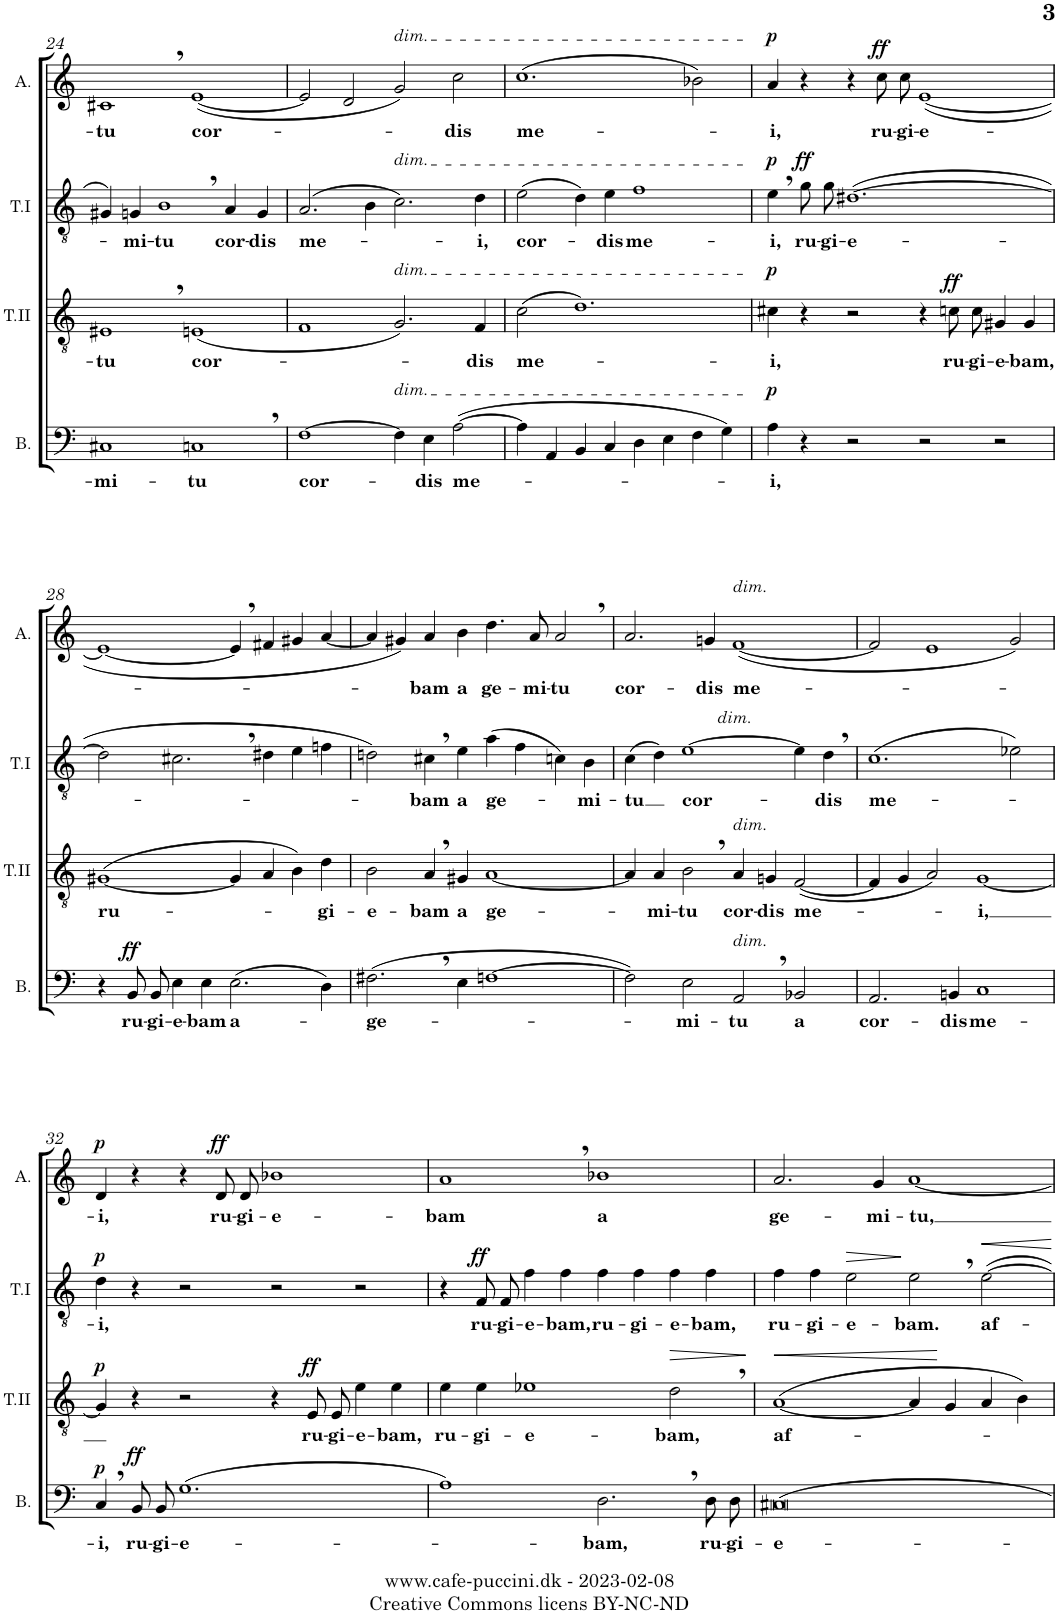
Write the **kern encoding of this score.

**kern	**text	**dynam	**kern	**text	**dynam	**kern	**text	**dynam	**kern	**text	**dynam
*part4	*part4	*part4	*part3	*part3	*part3	*part2	*part2	*part2	*part1	*part1	*part1
*staff4	*staff4	*staff4	*staff3	*staff3	*staff3	*staff2	*staff2	*staff2	*staff1	*staff1	*staff1
*I"Bass	*	*	*I"Tenor II	*	*	*I"Tenor I	*	*	*I"Alto	*	*
*I'B.	*	*	*I'T.II	*	*	*I'T.I	*	*	*I'A.	*	*
!!LO:PB:g=z
*clefF4	*	*	*clefGv2	*	*	*clefGv2	*	*	*clefG2	*	*
*k[]	*	*	*k[]	*	*	*k[]	*	*	*k[]	*	*
*M4/2	*	*	*M4/2	*	*	*M4/2	*	*	*M4/2	*	*
*	*	*	*	*	*	*	*	*	*met(c|)	*	*
=24	=24	=24	=24	=24	=24	=24	=24	=24	=24	=24	=24
!	!LO:LY:b	!	!	!LO:LY:b	!	!	!	!	!	!LO:LY:b	!
1C#X	-mi-	.	1E#X,	-tu	.	4G#X/	.	.	1c#X,	-tu	.
!	!	!	!	!	!	!	!LO:LY:b	!	!	!	!
.	.	.	.	.	.	4Gn/	-mi-	.	.	.	.
!	!	!	!	!	!	!	!LO:LY:b	!	!	!	!
.	.	.	.	.	.	1B,	-tu	.	.	.	.
!	!LO:LY:b	!	!	!LO:LY:b	!	!	!	!	!	!LO:LY:b	!
1Cn,	-tu	.	(1En	cor-	.	.	.	.	([1e	cor-	.
!	!	!	!	!	!	!	!LO:LY:b	!	!	!	!
.	.	.	.	.	.	4A/	cor-	.	.	.	.
!	!	!	!	!	!	!	!LO:LY:b	!	!	!	!
.	.	.	.	.	.	4G/	-dis	.	.	.	.
=25	=25	=25	=25	=25	=25	=25	=25	=25	=25	=25	=25
!	!LO:LY:b	!	!	!	!	!	!LO:LY:b	!	!	!	!
[1F	cor-	.	1F	.	.	(2.A/	me-	.	2e/]	.	.
.	.	.	.	.	.	.	.	.	2d/	.	.
.	.	.	.	.	.	4B\	.	.	.	.	.
!	!	!	!	!	!	!	!	!	!LO:TX:a:i:t=dim.	!	!
!	!	!	!	!	!	!LO:TX:a:i:t=dim.	!	!	!	!	!
!	!	!	!LO:TX:a:i:t=dim.	!	!	!	!	!	!	!	!
!LO:TX:a:i:t=dim.	!	!	!	!	!	!	!	!	!	!	!
4F\]	.	.	2.G/)	.	.	2.c\)	.	.	2g/)	.	.
!	!LO:LY:b	!	!	!	!	!	!	!	!	!	!
4E\	-dis	.	.	.	.	.	.	.	.	.	.
!	!LO:LY:b	!	!	!	!	!	!	!	!	!LO:LY:b	!
([2A\	me-	.	.	.	.	.	.	.	2cc\	-dis	.
!	!	!	!	!LO:LY:b	!	!	!LO:LY:b	!	!	!	!
.	.	.	4F/	-dis	.	4d\	-i,	.	.	.	.
=26	=26	=26	=26	=26	=26	=26	=26	=26	=26	=26	=26
!	!	!	!	!LO:LY:b	!	!	!LO:LY:b	!	!	!LO:LY:b	!
4A\]	.	.	(2c\	me-	.	(2e\	cor-	.	(1.cc	me-	.
4AA/	.	.	.	.	.	.	.	.	.	.	.
4BB/	.	.	1.d)	.	.	4d\)	.	.	.	.	.
!	!	!	!	!	!	!	!LO:LY:b	!	!	!	!
4C/	.	.	.	.	.	4e\	-dis	.	.	.	.
!	!	!	!	!	!	!	!LO:LY:b	!	!	!	!
4D\	.	.	.	.	.	1f	me-	.	.	.	.
4E\	.	.	.	.	.	.	.	.	.	.	.
4F\	.	.	.	.	.	.	.	.	2b-X\)	.	.
4G\)	.	.	.	.	.	.	.	.	.	.	.
=27	=27	=27	=27	=27	=27	=27	=27	=27	=27	=27	=27
!	!LO:LY:b	!LO:DY:a	!	!LO:LY:b	!LO:DY:a	!	!LO:LY:b	!LO:DY:a	!	!LO:LY:b	!LO:DY:a
4A\	-i,	p	4c#X\	-i,	p	4e,\	i,	p	4a/	-i,	p
!	!	!	!	!	!	!	!LO:LY:b	!LO:DY:a	!	!	!
4r	.	.	4r	.	.	8g\L	ru-	ff	4r	.	.
!	!	!	!	!	!	!	!LO:LY:b	!	!	!	!
.	.	.	.	.	.	8g\J	-gi-	.	.	.	.
!	!	!	!	!	!	!	!LO:LY:b	!	!	!	!
2r	.	.	2r	.	.	([1.d#X	-e-	.	4r	.	.
!	!	!	!	!	!	!	!	!	!	!LO:LY:b	!LO:DY:a
.	.	.	.	.	.	.	.	.	8cc\L	ru-	ff
!	!	!	!	!	!	!	!	!	!	!LO:LY:b	!
.	.	.	.	.	.	.	.	.	8cc\J	-gi-	.
!	!	!	!	!	!	!	!	!	!	!LO:LY:b	!
2r	.	.	4r	.	.	.	.	.	(<[1e	-e-	.
!	!	!	!	!LO:LY:b	!LO:DY:a	!	!	!	!	!	!
.	.	.	8cn\L	ru-	ff	.	.	.	.	.	.
!	!	!	!	!LO:LY:b	!	!	!	!	!	!	!
.	.	.	8c\J	-gi-	.	.	.	.	.	.	.
!	!	!	!	!LO:LY:b	!	!	!	!	!	!	!
2r	.	.	4G#X/	-e-	.	.	.	.	.	.	.
!	!	!	!	!LO:LY:b	!	!	!	!	!	!	!
.	.	.	4G#/	-bam,	.	.	.	.	.	.	.
!!LO:LB:g=z
=28	=28	=28	=28	=28	=28	=28	=28	=28	=28	=28	=28
!	!	!	!	!LO:LY:b	!	!	!	!	!	!	!
4r	.	.	([1G#X	ru-	.	2d#\]	.	.	1e_	.	.
!	!LO:LY:b	!LO:DY:a	!	!	!	!	!	!	!	!	!
8BB/L	ru-	ff	.	.	.	.	.	.	.	.	.
!	!LO:LY:b	!	!	!	!	!	!	!	!	!	!
8BB/J	-gi-	.	.	.	.	.	.	.	.	.	.
!	!LO:LY:b	!	!	!	!	!	!	!	!	!	!
4E\	-e-	.	.	.	.	2.c#X,\	.	.	.	.	.
!	!LO:LY:b	!	!	!	!	!	!	!	!	!	!
4E\	-bam	.	.	.	.	.	.	.	.	.	.
!	!LO:LY:b	!	!	!	!	!	!	!	!	!	!
(2.E\	a-	.	4G#/]	.	.	.	.	.	4e,/]	.	.
.	.	.	4A/	.	.	4d#X\	.	.	4f#X/	.	.
.	.	.	4B\)	.	.	4e\	.	.	4g#X/	.	.
!	!	!	!	!LO:LY:b	!	!	!	!	!	!	!
4D\)	.	.	4d\	-gi-	.	4fn\	.	.	[4a/	.	.
=29	=29	=29	=29	=29	=29	=29	=29	=29	=29	=29	=29
!	!LO:LY:b	!	!	!LO:LY:b	!	!	!	!	!	!	!
(2.F#X,\	-ge-	.	2B\	-e-	.	2dn\)	.	.	4a/]	.	.
.	.	.	.	.	.	.	.	.	4g#X/)	.	.
!	!	!	!	!LO:LY:b	!	!	!LO:LY:b	!	!	!LO:LY:b	!
.	.	.	4A,/	-bam	.	4c#X,\	-bam	.	4a/	-bam	.
!	!	!	!	!LO:LY:b	!	!	!LO:LY:b	!	!	!LO:LY:b	!
4E\	.	.	4G#X/	a	.	4e\	a	.	4b\	a	.
!	!	!	!	!LO:LY:b	!	!	!LO:LY:b	!	!	!LO:LY:b	!
[1Fn	.	.	[1A	ge-	.	(4a\	ge-	.	4.dd\	ge-	.
.	.	.	.	.	.	4f\	.	.	.	.	.
!	!	!	!	!	!	!	!	!	!	!LO:LY:b	!
.	.	.	.	.	.	.	.	.	8a/	-mi-	.
!	!	!	!	!	!	!	!	!	!	!LO:LY:b	!
.	.	.	.	.	.	4cn\)	.	.	2a,/	-tu	.
!	!	!	!	!	!	!	!LO:LY:b	!	!	!	!
.	.	.	.	.	.	4B\	-mi-	.	.	.	.
=30	=30	=30	=30	=30	=30	=30	=30	=30	=30	=30	=30
!	!	!	!	!	!	!	!LO:LY:b	!	!	!LO:LY:b	!
2F\])	.	.	4A/]	.	.	(4c\	-tu	.	2.a/	cor-	.
!	!	!	!	!LO:LY:b	!	!	!	!	!	!	!
.	.	.	4A/	-mi-	.	4d\)	.	.	.	.	.
!	!LO:LY:b	!	!	!LO:LY:b	!	!	!LO:LY:b	!	!	!	!
2E\	-mi-	.	2B,\	-tu	.	[1e	cor-	.	.	.	.
!	!	!	!	!	!	!	!	!	!	!LO:LY:b	!
.	.	.	.	.	.	.	.	.	4gn/	-dis	.
!	!	!	!	!	!	!	!	!	!LO:TX:a:i:t=dim.	!	!
!	!	!	!LO:TX:a:i:t=dim.	!	!	!	!	!	!	!	!
!LO:TX:a:i:t=dim.	!	!	!	!	!	!	!	!	!	!	!
!	!LO:LY:b	!	!	!LO:LY:b	!	!	!	!	!	!LO:LY:b	!
2AA,/	-tu	.	4A/	cor-	.	.	.	.	([1f	me-	.
!	!	!	!	!LO:LY:b	!	!	!	!	!	!	!
.	.	.	4Gn/	-dis	.	.	.	.	.	.	.
!	!	!	!	!	!	!LO:TX:a:i:t=dim.	!	!	!	!	!
!	!LO:LY:b	!	!	!LO:LY:b	!	!	!	!	!	!	!
2BB-X/	a	.	([2F/	me-	.	4e\]	.	.	.	.	.
!	!	!	!	!	!	!	!LO:LY:b	!	!	!	!
.	.	.	.	.	.	4d,\	-dis	.	.	.	.
=31	=31	=31	=31	=31	=31	=31	=31	=31	=31	=31	=31
!	!LO:LY:b	!	!	!	!	!	!LO:LY:b	!	!	!	!
2.AA/	cor-	.	4F/]	.	.	(1.c	me-	.	2f/]	.	.
.	.	.	4G/	.	.	.	.	.	.	.	.
.	.	.	2A/)	.	.	.	.	.	1e	.	.
!	!LO:LY:b	!	!	!	!	!	!	!	!	!	!
4BBn/	-dis	.	.	.	.	.	.	.	.	.	.
!	!LO:LY:b	!	!	!LO:LY:b	!	!	!	!	!	!	!
1C	me-	.	[1G	-i,	.	.	.	.	.	.	.
.	.	.	.	.	.	2e-X\)	.	.	2g/)	.	.
!!LO:LB:g=z
=32	=32	=32	=32	=32	=32	=32	=32	=32	=32	=32	=32
!	!LO:LY:b	!LO:DY:a	!	!	!LO:DY:a	!	!LO:LY:b	!LO:DY:a	!	!LO:LY:b	!LO:DY:a
4C,/	-i,	p	4G/]	.	p	4d\	-i,	p	4d/	-i,	p
!	!LO:LY:b	!LO:DY:a	!	!	!	!	!	!	!	!	!
8BB/L	ru-	ff	4r	.	.	4r	.	.	4r	.	.
!	!LO:LY:b	!	!	!	!	!	!	!	!	!	!
8BB/J	-gi-	.	.	.	.	.	.	.	.	.	.
!	!LO:LY:b	!	!	!	!	!	!	!	!	!	!
(1.G	-e-	.	2r	.	.	2r	.	.	4r	.	.
!	!	!	!	!	!	!	!	!	!	!LO:LY:b	!LO:DY:a
.	.	.	.	.	.	.	.	.	8d/L	ru-	ff
!	!	!	!	!	!	!	!	!	!	!LO:LY:b	!
.	.	.	.	.	.	.	.	.	8d/J	-gi-	.
!	!	!	!	!	!	!	!	!	!	!LO:LY:b	!
.	.	.	4r	.	.	2r	.	.	1b-X	-e-	.
!	!	!	!	!LO:LY:b	!LO:DY:a	!	!	!	!	!	!
.	.	.	8E/L	ru-	ff	.	.	.	.	.	.
!	!	!	!	!LO:LY:b	!	!	!	!	!	!	!
.	.	.	8E/J	-gi-	.	.	.	.	.	.	.
!	!	!	!	!LO:LY:b	!	!	!	!	!	!	!
.	.	.	4e\	-e-	.	2r	.	.	.	.	.
!	!	!	!	!LO:LY:b	!	!	!	!	!	!	!
.	.	.	4e\	-bam,	.	.	.	.	.	.	.
=33	=33	=33	=33	=33	=33	=33	=33	=33	=33	=33	=33
!	!	!	!	!LO:LY:b	!	!	!	!	!	!LO:LY:b	!
1A)	.	.	4e\	ru-	.	4r	.	.	1a,	-bam	.
!	!	!	!	!LO:LY:b	!	!	!LO:LY:b	!LO:DY:a	!	!	!
.	.	.	4e\	-gi-	.	8F/L	ru-	ff	.	.	.
!	!	!	!	!	!	!	!LO:LY:b	!	!	!	!
.	.	.	.	.	.	8F/J	-gi-	.	.	.	.
!	!	!	!	!LO:LY:b	!	!	!LO:LY:b	!	!	!	!
.	.	.	1e-X	-e-	.	4f\	-e-	.	.	.	.
!	!	!	!	!	!	!	!LO:LY:b	!	!	!	!
.	.	.	.	.	.	4f\	-bam,	.	.	.	.
!	!LO:LY:b	!	!	!	!	!	!LO:LY:b	!	!	!LO:LY:b	!
2.D,\	-bam,	.	.	.	.	4f\	ru-	.	1b-X	a	.
!	!	!	!	!	!	!	!LO:LY:b	!	!	!	!
.	.	.	.	.	.	4f\	-gi-	.	.	.	.
!	!	!	!	!LO:LY:b	!LO:HP:b	!	!LO:LY:b	!	!	!	!
.	.	.	2d,\	-bam,	>	4f\	-e-	.	.	.	.
!	!LO:LY:b	!	!	!	!	!	!LO:LY:b	!	!	!	!
8D\L	ru-	.	.	.	.	4f\	-bam,	.	.	.	.
!	!LO:LY:b	!	!	!	!	!	!	!	!	!	!
8D\J	-gi-	.	.	.	.	.	.	.	.	.	.
.	.	.	.	.	]	.	.	.	.	.	.
=34	=34	=34	=34	=34	=34	=34	=34	=34	=34	=34	=34
!	!LO:LY:b	!	!	!LO:LY:b	!LO:HP:b	!	!LO:LY:b	!	!	!LO:LY:b	!
0C#X	-e-	.	([1A	af-	<	4f\	ru-	.	2.a/	ge-	.
!	!	!	!	!	!	!	!LO:LY:b	!	!	!	!
.	.	.	.	.	.	4f\	-gi-	.	.	.	.
!	!	!	!	!	!	!	!LO:LY:b	!LO:HP:b	!	!	!
.	.	.	.	.	.	2e\	-e-	>	.	.	.
!	!	!	!	!	!	!	!	!	!	!LO:LY:b	!
.	.	.	.	.	.	.	.	.	4g/	-mi-	.
!	!	!	!	!	!	!	!LO:LY:b	!	!	!LO:LY:b	!
.	.	.	4A/]	.	.	2e,\	-bam.	]	[1a	-tu,	.
.	.	.	4G/	.	[	.	.	.	.	.	.
!	!	!	!	!	!	!	!LO:LY:b	!	!	!	!
.	.	.	4A/	.	.	[2e\	af-	.	.	.	.
.	.	.	4B\)	.	.	.	.	.	.	.	.
=	=	=	=	=	=	=	=	=	=	=	=
*-	*-	*-	*-	*-	*-	*-	*-	*-	*-	*-	*-
